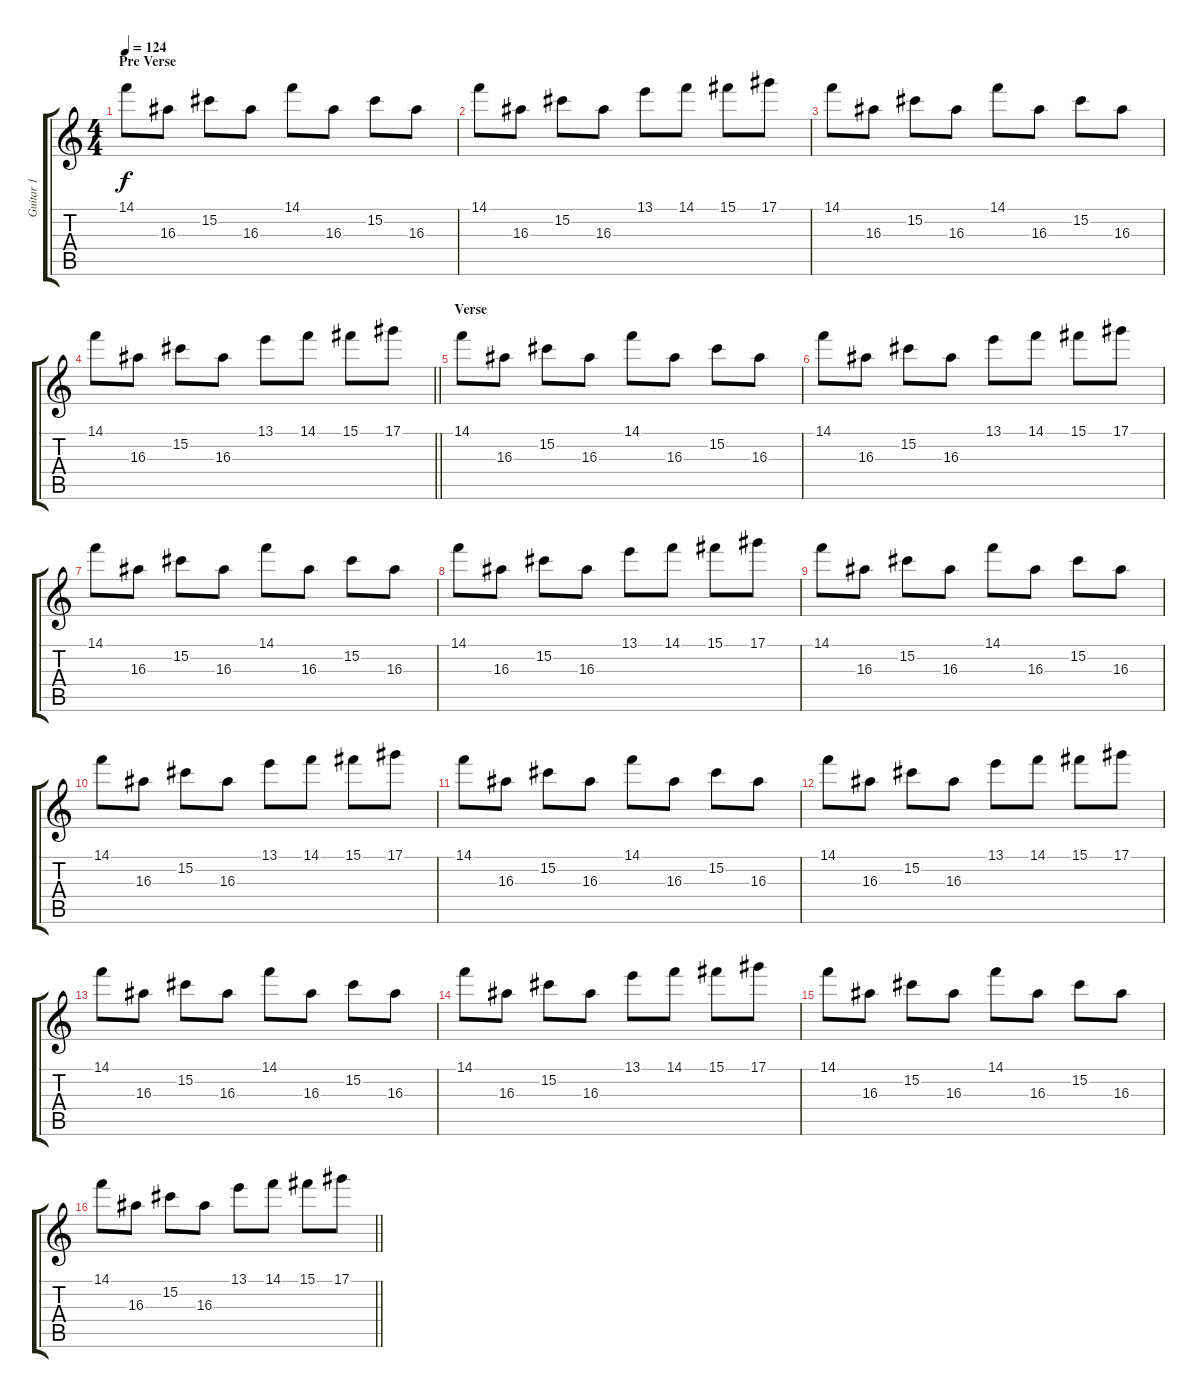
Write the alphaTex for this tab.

\track ("Guitar 1" "Guitar 1") {instrument distortionguitar}
\staff {score tabs}
\tuning (Eb4 Bb3 Gb3 Db3 Ab2 Eb2) {hide}
\ts (4 4)
\section ("" "Pre Verse")
\tempo 124
\clef g2
\ks c
14.1.8{dy f} 16.3.8 15.2.8 16.3.8 14.1.8 16.3.8 15.2.8 16.3.8 |
14.1.8 16.3.8 15.2.8 16.3.8 13.1.8 14.1.8 15.1.8 17.1.8 |
14.1.8 16.3.8 15.2.8 16.3.8 14.1.8 16.3.8 15.2.8 16.3.8 |
\barLineRight lightlight
14.1.8 16.3.8 15.2.8 16.3.8 13.1.8 14.1.8 15.1.8 17.1.8 |
\section ("" "Verse")
14.1.8 16.3.8 15.2.8 16.3.8 14.1.8 16.3.8 15.2.8 16.3.8 |
14.1.8 16.3.8 15.2.8 16.3.8 13.1.8 14.1.8 15.1.8 17.1.8 |
14.1.8 16.3.8 15.2.8 16.3.8 14.1.8 16.3.8 15.2.8 16.3.8 |
14.1.8 16.3.8 15.2.8 16.3.8 13.1.8 14.1.8 15.1.8 17.1.8 |
14.1.8 16.3.8 15.2.8 16.3.8 14.1.8 16.3.8 15.2.8 16.3.8 |
14.1.8 16.3.8 15.2.8 16.3.8 13.1.8 14.1.8 15.1.8 17.1.8 |
14.1.8 16.3.8 15.2.8 16.3.8 14.1.8 16.3.8 15.2.8 16.3.8 |
14.1.8 16.3.8 15.2.8 16.3.8 13.1.8 14.1.8 15.1.8 17.1.8 |
14.1.8 16.3.8 15.2.8 16.3.8 14.1.8 16.3.8 15.2.8 16.3.8 |
14.1.8 16.3.8 15.2.8 16.3.8 13.1.8 14.1.8 15.1.8 17.1.8 |
14.1.8 16.3.8 15.2.8 16.3.8 14.1.8 16.3.8 15.2.8 16.3.8 |
\barLineRight lightlight
14.1.8 16.3.8 15.2.8 16.3.8 13.1.8 14.1.8 15.1.8 17.1.8
